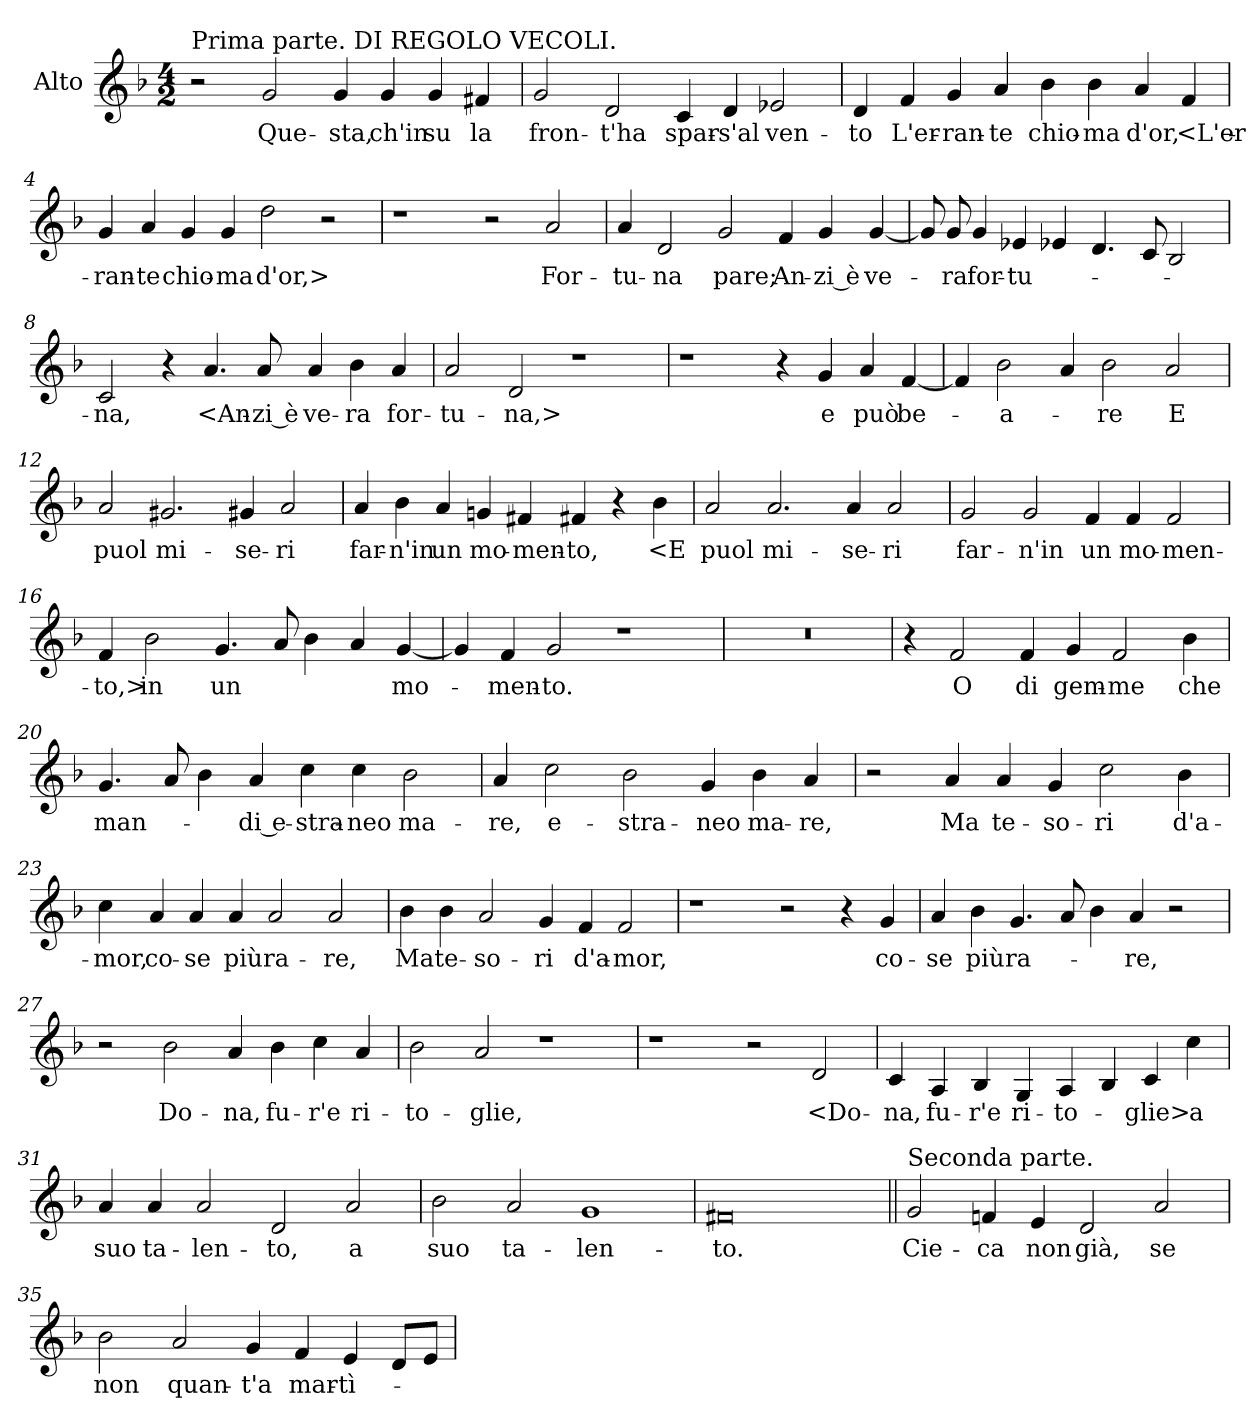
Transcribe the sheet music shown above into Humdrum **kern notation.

**kern	**text
*part1	*part1
*staff1	*staff1
*I"Alto	*
*I'A	*
*clefG2	*
*k[b-]	*
*M4/2	*
=1	=1
!LO:TX:a:t=Prima parte.   DI REGOLO VECOLI.	!
2r	.
2g	Que-
4g	-sta,
4g	ch'in
4g	su
4f#X	la
=2	=2
2g	fron-
2d	-t'ha
4c	spar-
4d	-s'al
2e-X	ven-
=3	=3
4d	-to
4f	L'er-
4g	-ran-
4a	-te
4b-	chio-
4b-	-ma
4a	d'or,
4f	<L'er-
=4	=4
4g	-ran-
4a	-te
4g	chio-
4g	-ma
2dd	d'or,>
2r	.
=5	=5
1r	.
2r	.
2a	For-
=6	=6
4a	-tu-
2d	-na
2g	pare;
4f	An-
4g	-zi è
[4g	ve-
=7	=7
8g]	.
8g	-ra
4g	for-
4e-X	-tu-
4e-X	.
4.d	.
8c	.
2B-	.
=8	=8
2c	-na,
4r	.
4.a	<An-
8a	-zi è
4a	ve-
4b-	-ra
4a	for-
=9	=9
2a	-tu-
2d	-na,>
1r	.
=10	=10
1r	.
4r	.
4g	e
4a	può
[4f	be-
=11	=11
4f]	.
2b-	-a-
4a	.
2b-	-re
2a	E
=12	=12
2a	puol
2.g#X	mi-
4g#X	-se-
2a	-ri
=13	=13
4a	far-
4b-	-n'in
4a	un
4gn	mo-
4f#X	-men-
4f#X	-to,
4r	.
4b-	<E
=14	=14
2a	puol
2.a	mi-
4a	-se-
2a	-ri
=15	=15
2g	far-
2g	-n'in
4f	un
4f	mo-
2f	-men-
=16	=16
4f	-to,>
2b-	in
4.g	un
8a	.
4b-	.
4a	.
[4g	mo-
=17	=17
4g]	.
4f	-men-
2g	-to.
1r	.
=18	=18
0r	.
=19	=19
4r	.
2f	O
4f	di
4g	gem-
2f	-me
4b-	che
=20	=20
4.g	man-
8a	.
4b-	.
4a	-di e-
4cc	-stra-
4cc	-neo
2b-	ma-
=21	=21
4a	-re,
2cc	e-
2b-	-stra-
4g	-neo
4b-	ma-
4a	-re,
=22	=22
2r	.
4a	Ma
4a	te-
4g	-so-
2cc	-ri
4b-	d'a-
=23	=23
4cc	-mor,
4a	co-
4a	-se
4a	più
2a	ra-
2a	-re,
=24	=24
4b-	Ma
4b-	te-
2a	-so-
4g	-ri
4f	d'a-
2f	-mor,
=25	=25
1r	.
2r	.
4r	.
4g	co-
=26	=26
4a	-se
4b-	più
4.g	ra-
8a	.
4b-	.
4a	-re,
2r	.
=27	=27
2r	.
2b-	Do-
4a	-na,
4b-	fu-
4cc	-r'e
4a	ri-
=28	=28
2b-	-to-
2a	-glie,
1r	.
=29	=29
1r	.
2r	.
2d	<Do-
=30	=30
4c	-na,
4A	fu-
4B-	-r'e
4G	ri-
4A	-to-
4B-	.
4c	-glie>
4cc	a
=31	=31
4a	suo
4a	ta-
2a	-len-
2d	-to,
2a	a
=32	=32
2b-	suo
2a	ta-
1g	-len-
=33	=33
0f#X	-to.
=34||	=34||
!LO:TX:a:t=Seconda parte.	!
2g	Cie-
4fn	-ca
4e	non
2d	già,
2a	se
=35	=35
2b-	non
2a	quan-
4g	-t'a
4f	mar-
4e	-tì-
8dL	.
8eJ	.
=	=
*-	*-
